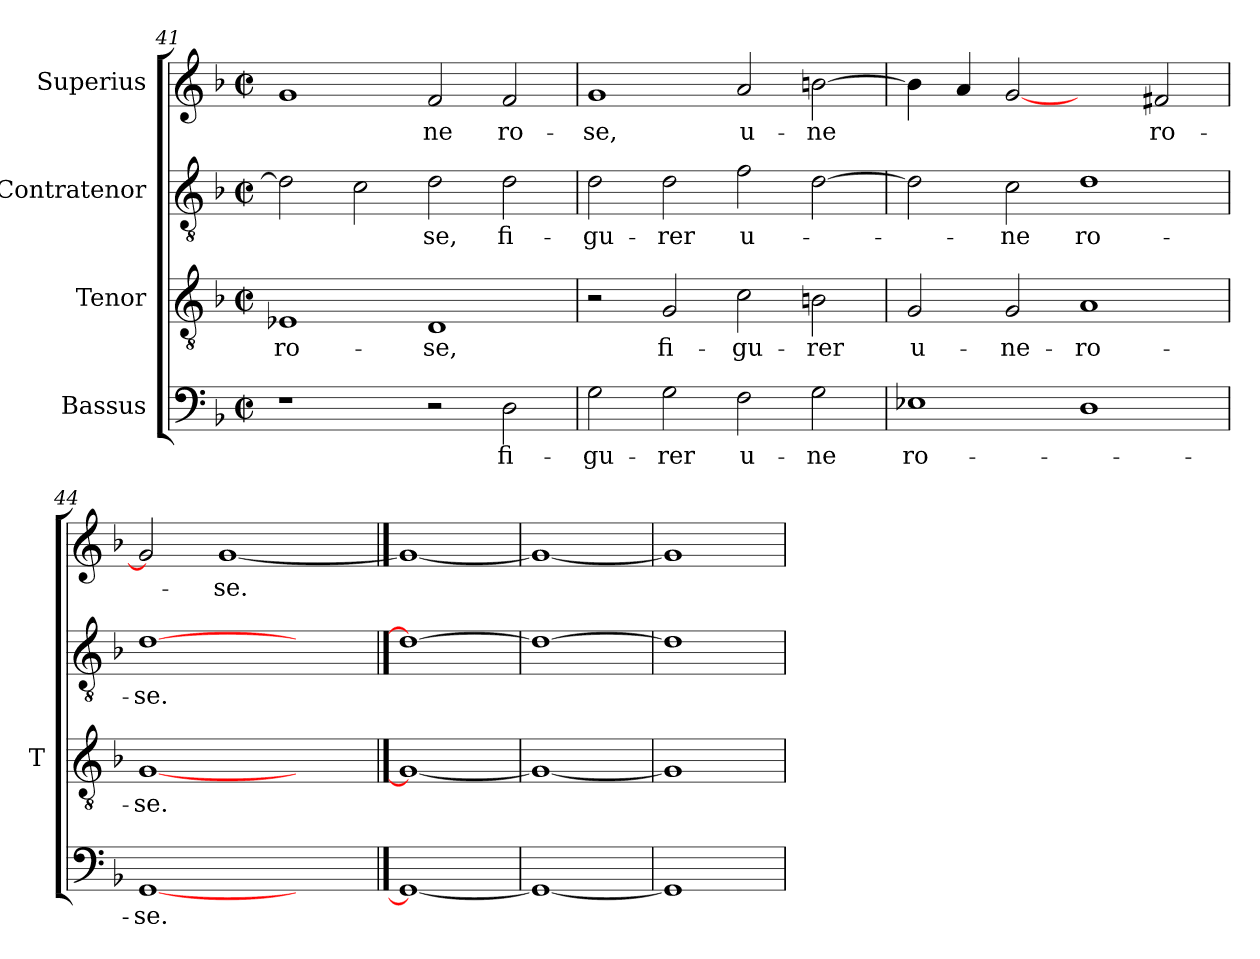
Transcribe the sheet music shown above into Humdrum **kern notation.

**kern	**text	**kern	**text	**kern	**text	**kern	**text
*part4	*part4	*part3	*part3	*part2	*part2	*part1	*part1
*staff4	*staff4	*staff3	*staff3	*staff2	*staff2	*staff1	*staff1
*I"Bassus	*	*I"Tenor	*	*I"Contratenor	*	*I"Superius	*
*	*	*I'T	*	*	*	*	*
!!LO:LB:g=z
*clefF4	*	*clefGv2	*	*clefGv2	*	*clefG2	*
*k[b-]	*	*k[b-]	*	*k[b-]	*	*k[b-]	*
*F:	*	*F:	*	*F:	*	*F:	*
*M2/2	*	*M2/2	*	*M2/2	*	*M2/2	*
*met(c|)	*	*met(c|)	*	*met(c|)	*	*met(c|)	*
=41	=41	=41	=41	=41	=41	=41	=41
1r	.	1E-X	ro-	2d]	.	1g	.
.	.	.	.	2c	.	.	.
2r	.	1D	-se,	2d	-se,	2f	-ne
2D	fi-	.	.	2d	fi-	2f	ro-
=42	=42	=42	=42	=42	=42	=42	=42
2G	gu-	2r	.	2d	gu-	1g	-se,
2G	-rer	2G	fi-	2d	-rer	.	.
2F	u-	2c	gu-	2f	u-	2a	u-
2G	-ne	2B	-rer	[2d	.	[2b	-ne
=43	=43	=43	=43	=43	=43	=43	=43
1E-X	ro-	2G	u-	2d]	.	4b]	.
.	.	.	.	.	.	4a	.
.	.	2G	ne-	2c	-ne	[2g	.
1D	.	1A	ro-	1d	ro-	2ryy	.
.	.	.	.	.	.	2f#X	ro-
=44	=44	=44	=44	=44	=44	=44	=44
[1GG	-se.	[1G	-se.	[1d	-se.	2g]	.
.	.	.	.	.	.	[1g	-se.
2ryy	.	2ryy	.	2ryy	.	.	.
==45	==45	==45	==45	==45	==45	==45	==45
1GG_	.	1G_	.	1d_	.	1g_	.
=46	=46	=46	=46	=46	=46	=46	=46
1GG_	.	1G_	.	1d_	.	1g_	.
=47	=47	=47	=47	=47	=47	=47	=47
1GG]	.	1G]	.	1d]	.	1g]	.
=	=	=	=	=	=	=	=
*-	*-	*-	*-	*-	*-	*-	*-
